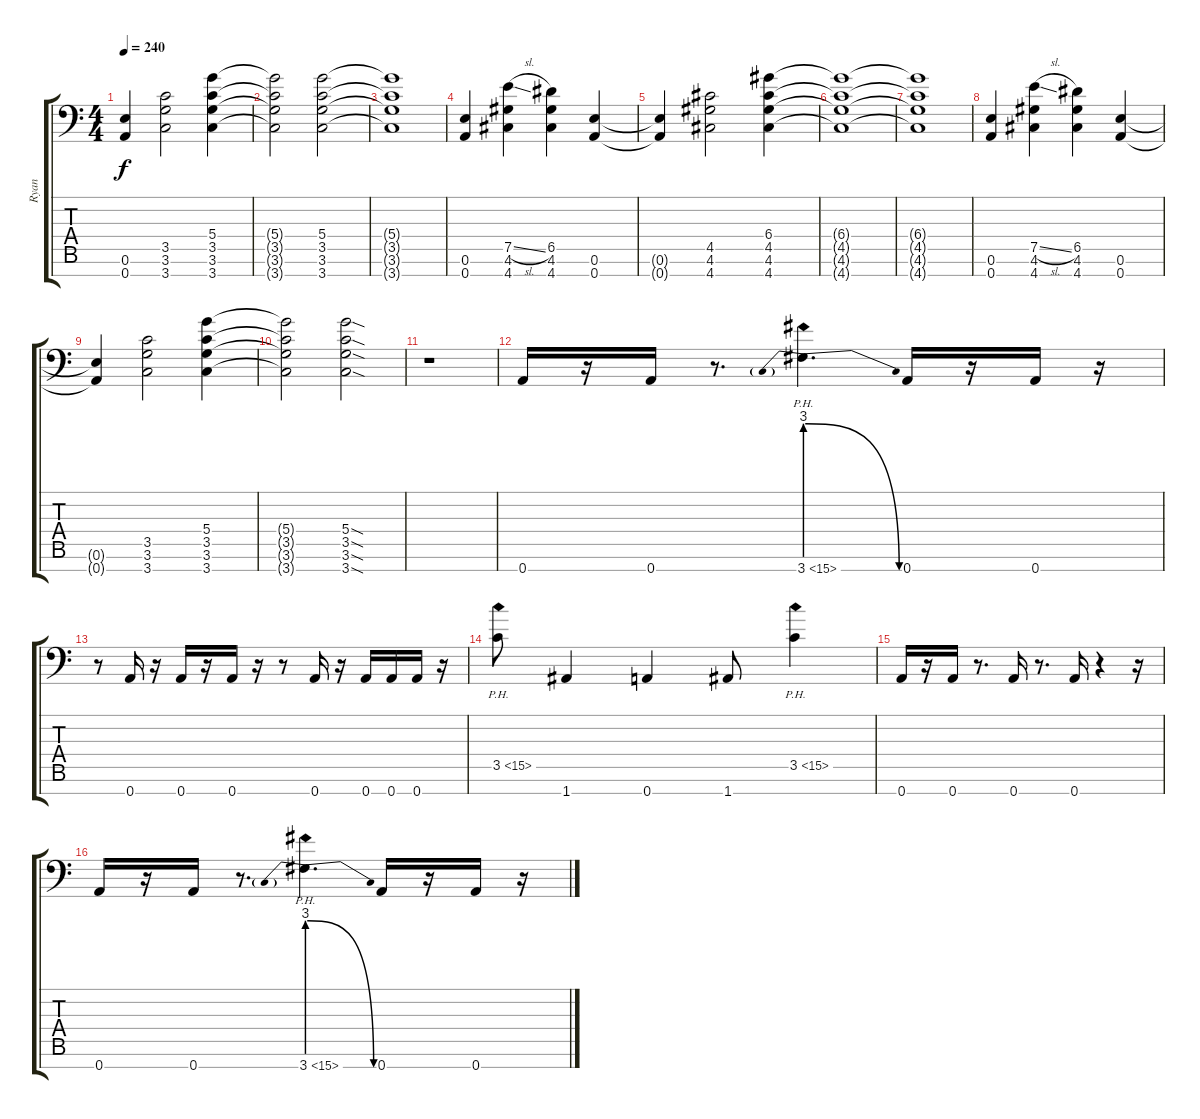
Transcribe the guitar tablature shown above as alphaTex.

\track ("Ryan" "Ryan") {instrument acousticguitarsteel}
\staff {score tabs}
\tuning (E4 B3 Gb3 D3 A2 E2 A1) {hide}
\ts (4 4)
\tempo 240
\clef f4
\ks c
(0.6{t} 0.7{t}).4{dy f} (3.5 3.6 3.7).2 (5.4 3.5 3.6 3.7).4 |
(5.4{t} 3.5{t} 3.6{t} 3.7{t}).2 (5.4 3.5 3.6 3.7).2 |
(5.4{t} 3.5{t} 3.6{t} 3.7{t}).1 |
(0.6 0.7).4 (7.5{sl} 4.6 4.7).4 (6.5 4.6 4.7).4 (0.6 0.7).4 |
(0.6{t} 0.7{t}).4 (4.5 4.6 4.7).2 (6.4 4.5 4.6 4.7).4 |
(6.4{t} 4.5{t} 4.6{t} 4.7{t}).1 |
(6.4{t} 4.5{t} 4.6{t} 4.7{t}).1 |
(0.6 0.7).4 (7.5{sl} 4.6 4.7).4 (6.5 4.6 4.7).4 (0.6 0.7).4 |
(0.6{t} 0.7{t}).4 (3.5 3.6 3.7).2 (5.4 3.5 3.6 3.7).4 |
(5.4{t} 3.5{t} 3.6{t} 3.7{t}).2 (5.4{sod} 3.5{sod} 3.6{sod} 3.7{sod}).2 |
r.1 |
0.7.16 r.16 0.7.16 r.8{d} 3.7{be (prebendrelease 0 12 60 0) ph 12}.4{d} 0.7.16 r.16 0.7.16 r.16 |
r.8 0.7.16 r.16 0.7.16 r.16 0.7.16 r.16 r.8 0.7.16 r.16 0.7.16 0.7.16 0.7.16 r.16 |
3.5{ph 12}.8 1.7.4 0.7.4 1.7.8 3.5{ph 12}.4 |
0.7.16 r.16 0.7.16 r.8{d} 0.7.16 r.8{d} 0.7.16 r.4 r.16 |
0.7.16 r.16 0.7.16 r.8{d} 3.7{be (prebendrelease 0 12 60 0) ph 12}.4{d} 0.7.16 r.16 0.7.16 r.16
